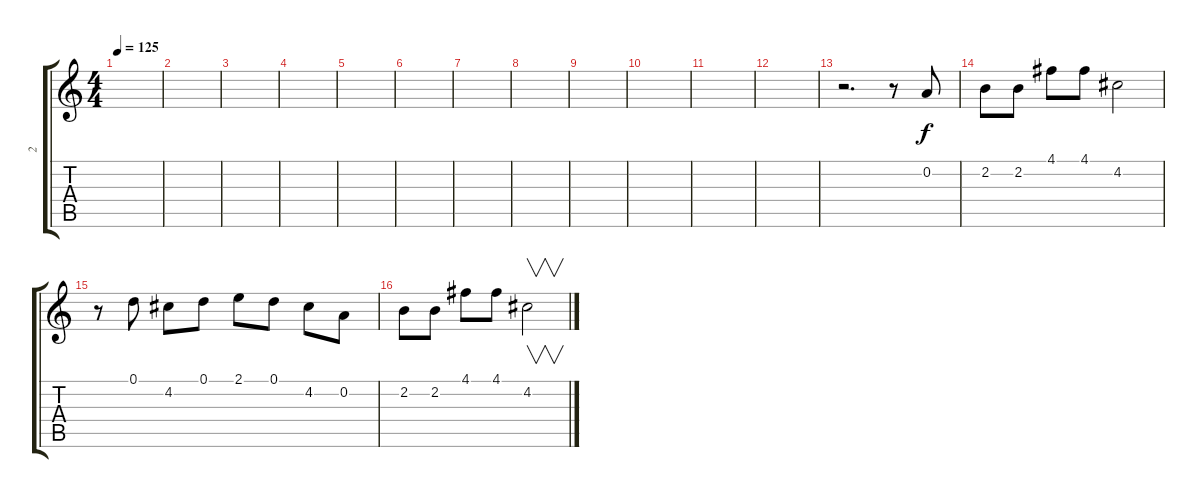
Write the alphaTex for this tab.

\track ("2" "2") {instrument distortionguitar}
\staff {score tabs}
\tuning (D4 A3 F3 C3 G2 C2) {hide}
\ts (4 4)
\tempo 125
\clef g2
\ks c
|
|
|
|
|
|
|
|
|
|
|
|
r.2{d instrument overdrivenguitar} r.8 0.2.8 |
2.2.8 2.2.8 4.1.8 4.1.8 4.2.2 |
r.8 0.1.8 4.2.8 0.1.8 2.1.8 0.1.8 4.2.8 0.2.8 |
2.2.8 2.2.8 4.1.8 4.1.8 4.2.2{v}
